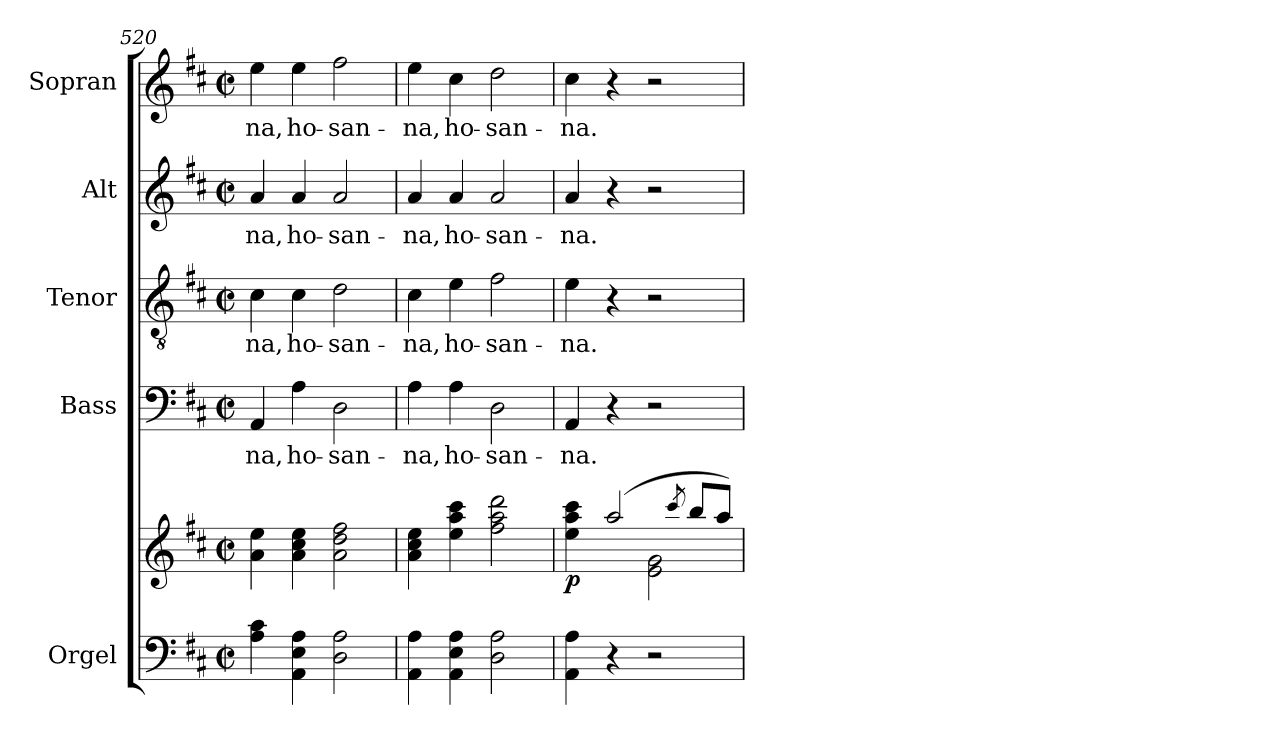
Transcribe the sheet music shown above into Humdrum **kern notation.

**kern	**kern	**dynam	**kern	**text	**kern	**text	**kern	**text	**kern	**text
*part5	*part5	*part5	*part4	*part4	*part3	*part3	*part2	*part2	*part1	*part1
*staff6	*staff5	*staff5/6	*staff4	*staff4	*staff3	*staff3	*staff2	*staff2	*staff1	*staff1
*I"Orgel	*	*	*I"Bass	*	*I"Tenor	*	*I"Alt	*	*I"Sopran	*
*I'Org.	*	*	*I'B	*	*I'T	*	*I'A	*	*I'S	*
*clefF4	*clefG2	*	*clefF4	*	*clefGv2	*	*clefG2	*	*clefG2	*
*k[f#c#]	*k[f#c#]	*	*k[f#c#]	*	*k[f#c#]	*	*k[f#c#]	*	*k[f#c#]	*
*D:	*D:	*	*D:	*	*D:	*	*D:	*	*D:	*
*M2/2	*M2/2	*	*M2/2	*	*M2/2	*	*M2/2	*	*M2/2	*
*met(c|)	*met(c|)	*	*met(c|)	*	*met(c|)	*	*met(c|)	*	*met(c|)	*
=520	=520	=520	=520	=520	=520	=520	=520	=520	=520	=520
!	!	!	!	!LO:LY:b	!	!LO:LY:b	!	!LO:LY:b	!	!LO:LY:b
4A\ 4c#\	4a\ 4ee\	.	4AA/	-na,	4c#\	-na,	4a/	-na,	4ee\	-na,
!	!	!	!	!LO:LY:b	!	!LO:LY:b	!	!LO:LY:b	!	!LO:LY:b
4AA\ 4E\ 4A\	4a\ 4cc#\ 4ee\	.	4A\	ho-	4c#\	ho-	4a/	ho-	4ee\	ho-
!	!	!	!	!LO:LY:b	!	!LO:LY:b	!	!LO:LY:b	!	!LO:LY:b
2D\ 2A\	2a\ 2dd\ 2ff#\	.	2D\	-san-	2d\	-san-	2a/	-san-	2ff#\	-san-
!!LO:PB:g=z
=521	=521	=521	=521	=521	=521	=521	=521	=521	=521	=521
!	!	!	!	!LO:LY:b	!	!LO:LY:b	!	!LO:LY:b	!	!LO:LY:b
4AA\ 4A\	4a\ 4cc#\ 4ee\	.	4A\	-na,	4c#\	-na,	4a/	-na,	4ee\	-na,
!	!	!	!	!LO:LY:b	!	!LO:LY:b	!	!LO:LY:b	!	!LO:LY:b
4AA\ 4E\ 4A\	4ee\ 4aa\ 4ccc#\	.	4A\	ho-	4e\	ho-	4a/	ho-	4cc#\	ho-
!	!	!	!	!LO:LY:b	!	!LO:LY:b	!	!LO:LY:b	!	!LO:LY:b
2D\ 2A\	2ff#\ 2aa\ 2ddd\	.	2D\	-san-	2f#\	-san-	2a/	-san-	2dd\	-san-
=522	=522	=522	=522	=522	=522	=522	=522	=522	=522	=522
*	*^	*	*	*	*	*	*	*	*	*
!	!	!	!LO:DY:b	!	!LO:LY:b	!	!LO:LY:b	!	!LO:LY:b	!	!LO:LY:b
4AA\ 4A\	4ee\ 4aa\ 4ccc#\	2ryy	p	4AA/	-na.	4e\	-na.	4a/	-na.	4cc#\	-na.
4r	(2aa/	.	.	4r	.	4r	.	4r	.	4r	.
2r	.	2e\ 2g\	.	2r	.	2r	.	2r	.	2r	.
.	8qccc#/	.	.	.	.	.	.	.	.	.	.
.	8bb/L	.	.	.	.	.	.	.	.	.	.
.	8aa/J)	.	.	.	.	.	.	.	.	.	.
*	*v	*v	*	*	*	*	*	*	*	*	*
=	=	=	=	=	=	=	=	=	=	=
*-	*-	*-	*-	*-	*-	*-	*-	*-	*-	*-
